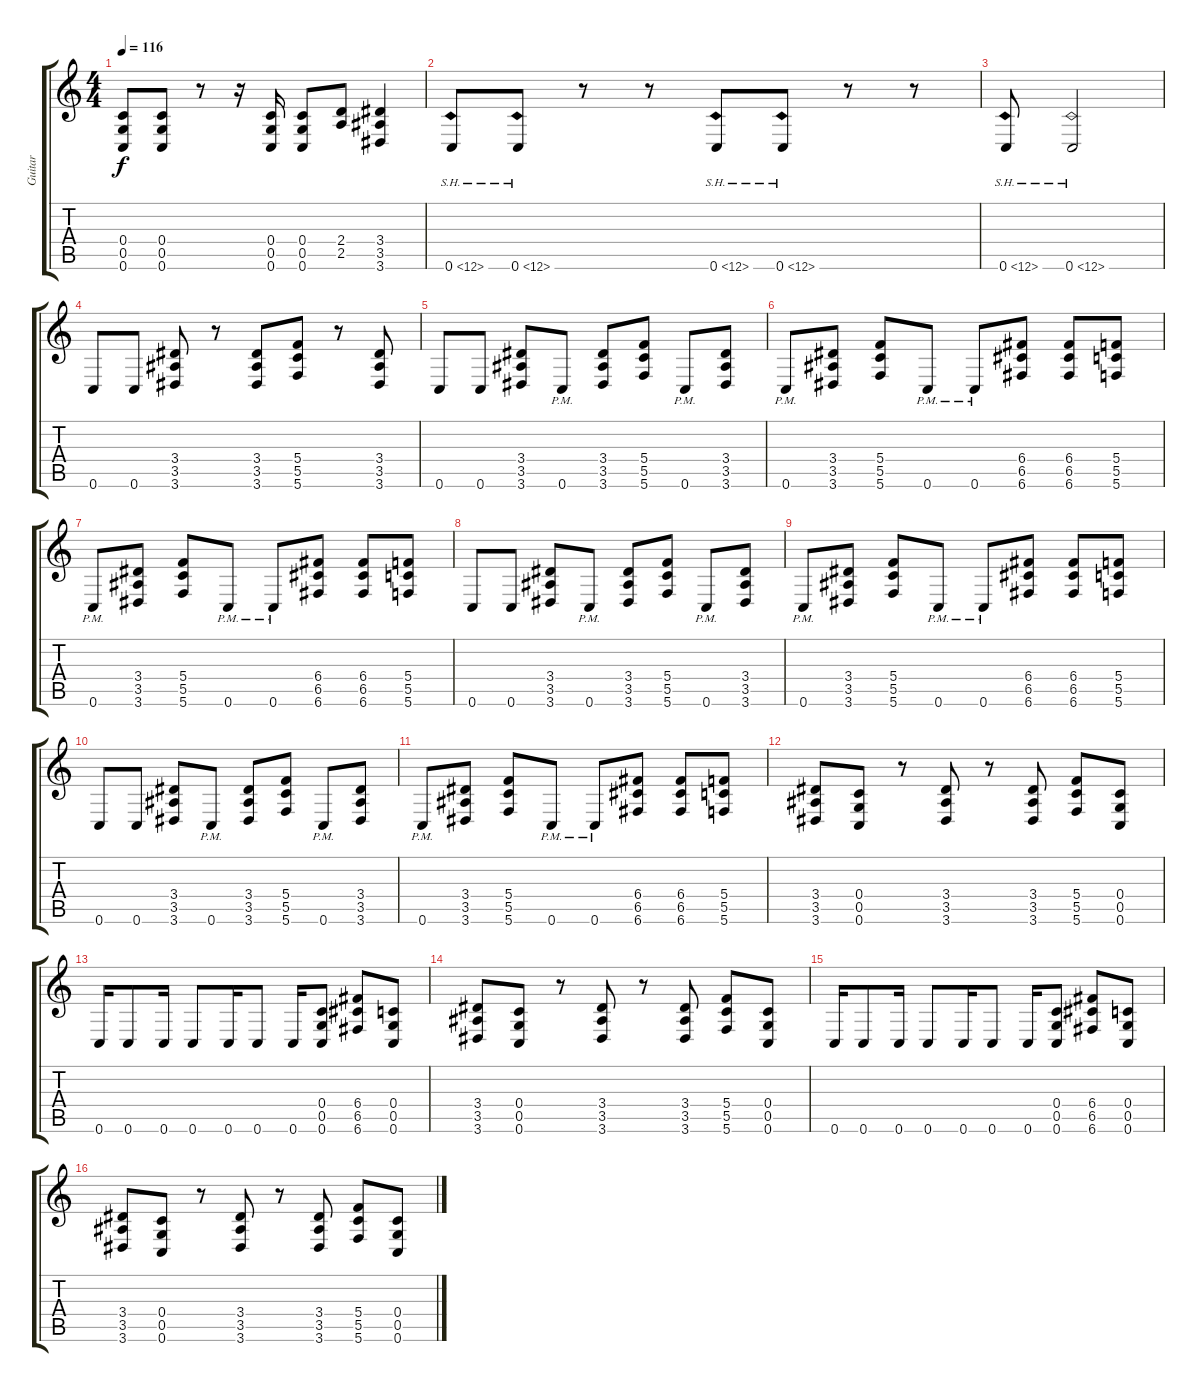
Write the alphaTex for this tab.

\track ("Guitar" "Guitar") {instrument distortionguitar}
\staff {score tabs}
\tuning (E4 B3 G3 C3 G2 C2) {hide}
\ts (4 4)
\tempo 116
\clef g2
\ks c
(0.4 0.5 0.6).8{dy f} (0.4 0.5 0.6).8 r.8 r.16 (0.4 0.5 0.6).16 (0.4 0.5 0.6).8 (2.4 2.5).8 (3.4 3.5 3.6).4 |
0.6{sh 12}.8 0.6{sh 12}.8 r.8 r.8 0.6{sh 12}.8 0.6{sh 12}.8 r.8 r.8 |
0.6{sh 12}.8 0.6{sh 12}.2 |
0.6.8 0.6.8 (3.4 3.5 3.6).8 r.8 (3.4 3.5 3.6).8 (5.4 5.5 5.6).8 r.8 (3.4 3.5 3.6).8 |
0.6.8 0.6.8 (3.4 3.5 3.6).8 0.6{pm}.8 (3.4 3.5 3.6).8 (5.4 5.5 5.6).8 0.6{pm}.8 (3.4 3.5 3.6).8 |
0.6{pm}.8 (3.4 3.5 3.6).8 (5.4 5.5 5.6).8 0.6{pm}.8 0.6{pm}.8 (6.4 6.5 6.6).8 (6.4 6.5 6.6).8 (5.4 5.5 5.6).8 |
0.6{pm}.8 (3.4 3.5 3.6).8 (5.4 5.5 5.6).8 0.6{pm}.8 0.6{pm}.8 (6.4 6.5 6.6).8 (6.4 6.5 6.6).8 (5.4 5.5 5.6).8 |
0.6.8 0.6.8 (3.4 3.5 3.6).8 0.6{pm}.8 (3.4 3.5 3.6).8 (5.4 5.5 5.6).8 0.6{pm}.8 (3.4 3.5 3.6).8 |
0.6{pm}.8 (3.4 3.5 3.6).8 (5.4 5.5 5.6).8 0.6{pm}.8 0.6{pm}.8 (6.4 6.5 6.6).8 (6.4 6.5 6.6).8 (5.4 5.5 5.6).8 |
0.6.8 0.6.8 (3.4 3.5 3.6).8 0.6{pm}.8 (3.4 3.5 3.6).8 (5.4 5.5 5.6).8 0.6{pm}.8 (3.4 3.5 3.6).8 |
0.6{pm}.8 (3.4 3.5 3.6).8 (5.4 5.5 5.6).8 0.6{pm}.8 0.6{pm}.8 (6.4 6.5 6.6).8 (6.4 6.5 6.6).8 (5.4 5.5 5.6).8 |
(3.4 3.5 3.6).8 (0.4 0.5 0.6).8 r.8 (3.4 3.5 3.6).8 r.8 (3.4 3.5 3.6).8 (5.4 5.5 5.6).8 (0.4 0.5 0.6).8 |
0.6.16 0.6.8 0.6.16 0.6.8 0.6.16 0.6.8 0.6.16 (0.4 0.5 0.6).8 (6.4 6.5 6.6).8 (0.4 0.5 0.6).8 |
(3.4 3.5 3.6).8 (0.4 0.5 0.6).8 r.8 (3.4 3.5 3.6).8 r.8 (3.4 3.5 3.6).8 (5.4 5.5 5.6).8 (0.4 0.5 0.6).8 |
0.6.16 0.6.8 0.6.16 0.6.8 0.6.16 0.6.8 0.6.16 (0.4 0.5 0.6).8 (6.4 6.5 6.6).8 (0.4 0.5 0.6).8 |
(3.4 3.5 3.6).8 (0.4 0.5 0.6).8 r.8 (3.4 3.5 3.6).8 r.8 (3.4 3.5 3.6).8 (5.4 5.5 5.6).8 (0.4 0.5 0.6).8
